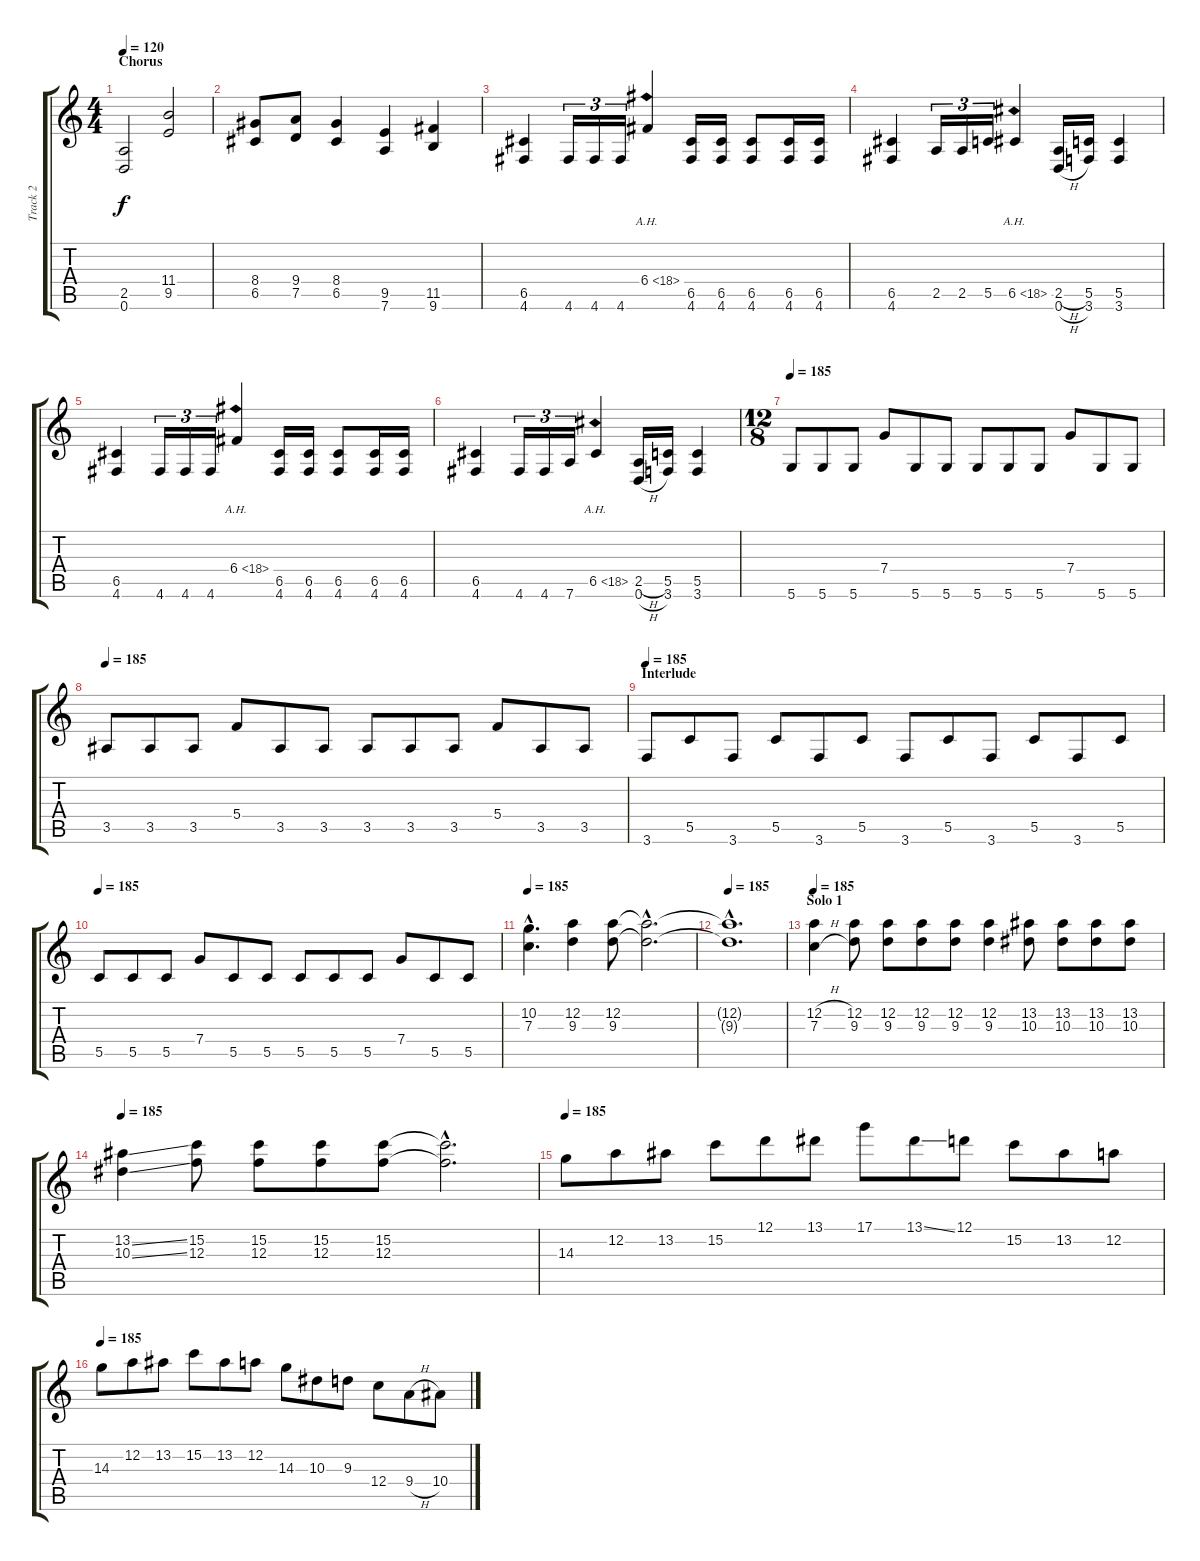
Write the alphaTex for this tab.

\track ("Track 2" "Track 2") {instrument distortionguitar}
\staff {score tabs}
\tuning (D4 A3 F3 C3 G2 D2) {hide}
\ts (4 4)
\section ("" "Chorus")
\tempo 120
\clef g2
\ks c
(2.5 0.6).2{dy f} (11.4 9.5).2 |
(8.4 6.5).8 (9.4 7.5).8 (8.4 6.5).4 (9.5 7.6).4 (11.5 9.6).4 |
(6.5 4.6).4 4.6.16{tu (3 2)} 4.6.16{tu (3 2)} 4.6.16{tu (3 2)} 6.4{ah 12}.4 (6.5 4.6).16 (6.5 4.6).16 (6.5 4.6).8 (6.5 4.6).16 (6.5 4.6).16 |
(6.5 4.6).4 2.5.16{tu (3 2)} 2.5.16{tu (3 2)} 5.5.16{tu (3 2)} 6.5{ah 12}.4 (2.5{h} 0.6{h}).16 (5.5 3.6).16 (5.5 3.6).4 |
(6.5 4.6).4 4.6.16{tu (3 2)} 4.6.16{tu (3 2)} 4.6.16{tu (3 2)} 6.4{ah 12}.4 (6.5 4.6).16 (6.5 4.6).16 (6.5 4.6).8 (6.5 4.6).16 (6.5 4.6).16 |
(6.5 4.6).4 4.6.16{tu (3 2)} 4.6.16{tu (3 2)} 7.6.16{tu (3 2)} 6.5{ah 12}.4 (2.5{h} 0.6{h}).16 (5.5 3.6).16 (5.5 3.6).4 |
\ts (12 8)
\tempo 185
5.6.8 5.6.8 5.6.8 7.4.8 5.6.8 5.6.8 5.6.8 5.6.8 5.6.8 7.4.8 5.6.8 5.6.8 |
\tempo 185
3.5.8 3.5.8 3.5.8 5.4.8 3.5.8 3.5.8 3.5.8 3.5.8 3.5.8 5.4.8 3.5.8 3.5.8 |
\section ("" "Interlude")
\tempo 185
3.6.8 5.5.8 3.6.8 5.5.8 3.6.8 5.5.8 3.6.8 5.5.8 3.6.8 5.5.8 3.6.8 5.5.8 |
\tempo 185
5.5.8 5.5.8 5.5.8 7.4.8 5.5.8 5.5.8 5.5.8 5.5.8 5.5.8 7.4.8 5.5.8 5.5.8 |
\tempo 185
(10.2{hac} 7.3{hac}).4{d} (12.2 9.3).4 (12.2 9.3).8 (12.2{hac t} 9.3{hac t}).2{d} |
\tempo 185
(12.2{hac t} 9.3{hac t}).1{d} |
\section ("" "Solo 1")
\tempo 185
(12.2{h} 7.3{h}).4 (12.2 9.3).8 (12.2 9.3).8 (12.2 9.3).8 (12.2 9.3).8 (12.2 9.3).4 (13.2 10.3).8 (13.2 10.3).8 (13.2 10.3).8 (13.2 10.3).8 |
\tempo 185
(13.2{ss} 10.3{ss}).4 (15.2 12.3).8 (15.2 12.3).8 (15.2 12.3).8 (15.2 12.3).8 (15.2{hac t} 12.3{hac t}).2{d} |
\tempo 185
14.3.8 12.2.8 13.2.8 15.2.8 12.1.8 13.1.8 17.1.8 13.1{ss}.8 12.1.8 15.2.8 13.2.8 12.2.8 |
\tempo 185
14.3.8 12.2.8 13.2.8 15.2.8 13.2.8 12.2.8 14.3.8 10.3.8 9.3.8 12.4.8 9.4{h}.8 10.4.8
